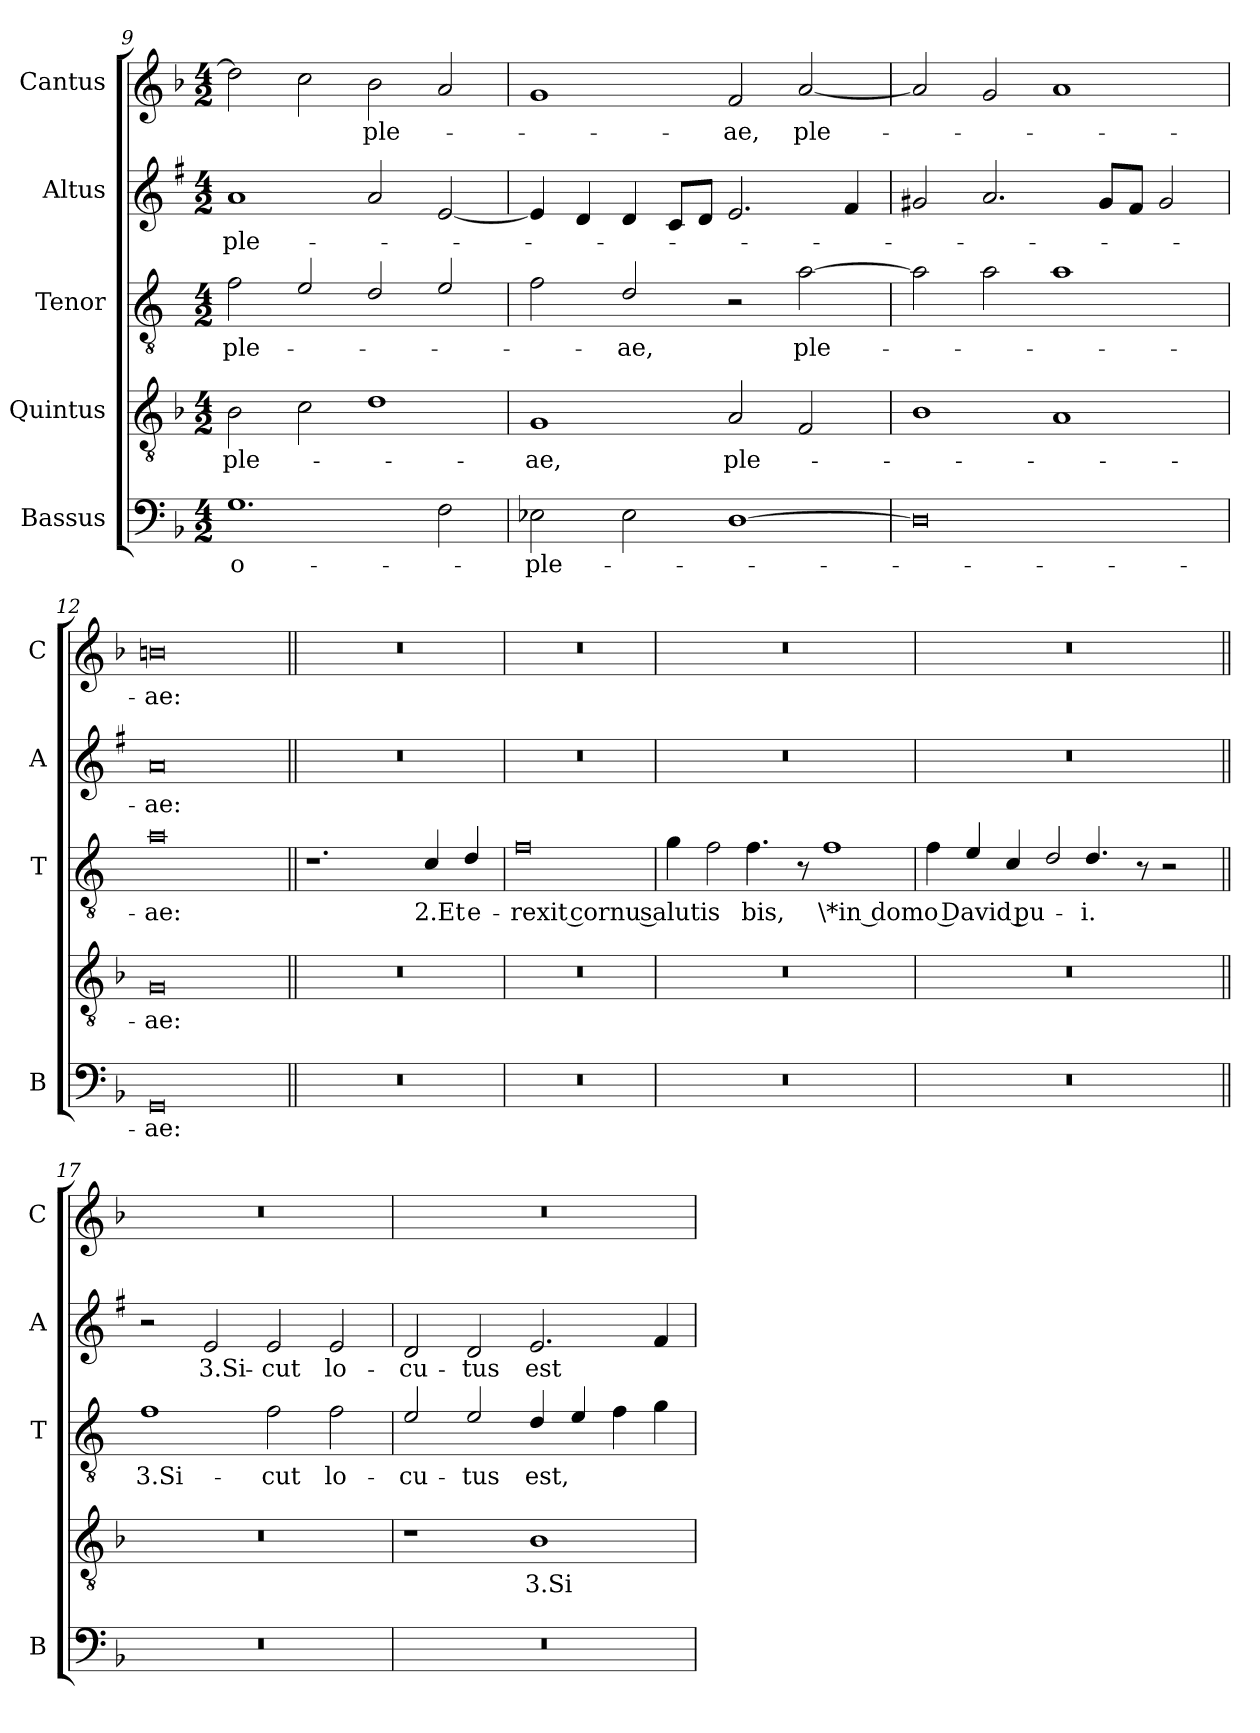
**kern	**text	**kern	**text	**kern	**text	**kern	**text	**kern	**text
*part5	*part5	*part4	*part4	*part3	*part3	*part2	*part2	*part1	*part1
*staff5	*staff5	*staff4	*staff4	*staff3	*staff3	*staff2	*staff2	*staff1	*staff1
*I"Bassus	*	*I"Quintus	*	*I"Tenor	*	*I"Altus	*	*I"Cantus	*
*I'B	*	*	*	*I'T	*	*I'A	*	*I'C	*
!!LO:PB:g=z
*clefF4	*	*clefGv2	*	*clefGv2	*	*clefG2	*	*clefG2	*
*	*	*	*	*ITrd4c7	*	*ITrd1c2	*	*	*
*k[b-]	*	*k[b-]	*	*k[b-]	*	*k[b-]	*	*k[b-]	*
*F:	*	*F:	*	*F:	*	*F:	*	*F:	*
*M4/2	*	*M4/2	*	*M4/2	*	*M4/2	*	*M4/2	*
=9	=9	=9	=9	=9	=9	=9	=9	=9	=9
!	!LO:LY:b	!	!LO:LY:b	!	!LO:LY:b	!	!LO:LY:b	!	!
1.G	-o-	2B-\	-ple-	2B-\	-ple-	1g	-ple-	2dd\]	.
.	.	2c\	.	2A/	.	.	.	2cc\	.
!	!	!	!	!	!	!	!	!	!LO:LY:b
.	.	1d	.	2G/	.	2g/	.	2b-\	-ple-
2F\	.	.	.	2A/	.	[2d/	.	2a/	.
=10	=10	=10	=10	=10	=10	=10	=10	=10	=10
!	!LO:LY:b	!	!LO:LY:b	!	!	!	!	!	!
2E-X\	-ple-	1G	-ae,	2B-\	.	4d/]	.	1g	.
.	.	.	.	.	.	4c/	.	.	.
!	!	!	!	!	!LO:LY:b	!	!	!	!
2E-\	.	.	.	2G/	-ae,	4c/	.	.	.
.	.	.	.	.	.	8B-/L	.	.	.
.	.	.	.	.	.	8c/J	.	.	.
!	!	!	!LO:LY:b	!	!	!	!	!	!LO:LY:b
[1D	.	2A/	ple-	2r	.	2.d/	.	2f/	-ae,
!	!	!	!	!	!LO:LY:b	!	!	!	!LO:LY:b
.	.	2F/	.	[2d\	ple-	.	.	[2a/	ple-
.	.	.	.	.	.	4e/	.	.	.
=11	=11	=11	=11	=11	=11	=11	=11	=11	=11
0D]	.	1B-	.	2d\]	.	2f#X/	.	2a/]	.
.	.	.	.	2d\	.	2.g/	.	2g/	.
.	.	1A	.	1d	.	.	.	1a	.
.	.	.	.	.	.	8f#/L	.	.	.
.	.	.	.	.	.	8e/J	.	.	.
.	.	.	.	.	.	2f#/	.	.	.
=12	=12	=12	=12	=12	=12	=12	=12	=12	=12
!	!LO:LY:b	!	!LO:LY:b	!	!LO:LY:b	!	!LO:LY:b	!	!LO:LY:b
0GG	-ae:	0G	-ae:	0d	-ae:	0g	-ae:	0bn	-ae:
!!LO:LB:g=z
=13||	=13||	=13||	=13||	=13||	=13||	=13||	=13||	=13||	=13||
0r	.	0r	.	1.r	.	0r	.	0r	.
!	!	!	!	!	!LO:LY:b	!	!	!	!
.	.	.	.	4F/	2.Et	.	.	.	.
!	!	!	!	!	!LO:LY:b	!	!	!	!
.	.	.	.	4G/	e-	.	.	.	.
=14	=14	=14	=14	=14	=14	=14	=14	=14	=14
!	!	!	!	!	!LO:LY:b	!	!	!	!
0r	.	0r	.	0B-	-rexit cornu salutis	0r	.	0r	.
=15	=15	=15	=15	=15	=15	=15	=15	=15	=15
0r	.	0r	.	4c\	.	0r	.	0r	.
!	!	!	!	!LO:N:head=open	!	!	!	!	!
.	.	.	.	4B-\	.	.	.	.	.
!	!	!	!	!	!LO:LY:b	!	!	!	!
.	.	.	.	4.B-\	bis,	.	.	.	.
.	.	.	.	8r	.	.	.	.	.
!	!	!	!	!	!LO:LY:b	!	!	!	!
.	.	.	.	1B-	\*in domo David pu-	.	.	.	.
=16	=16	=16	=16	=16	=16	=16	=16	=16	=16
0r	.	0r	.	4B-\	.	0r	.	0r	.
.	.	.	.	4A/	.	.	.	.	.
.	.	.	.	4F/	.	.	.	.	.
!	!	!	!	!LO:N:head=open	!	!	!	!	!
.	.	.	.	4G/	.	.	.	.	.
!	!	!	!	!	!LO:LY:b	!	!	!	!
.	.	.	.	4.G/	-i.	.	.	.	.
.	.	.	.	8r	.	.	.	.	.
.	.	.	.	2r	.	.	.	.	.
!!LO:LB:g=z
=17||	=17||	=17||	=17||	=17||	=17||	=17||	=17||	=17||	=17||
!	!	!	!	!	!LO:LY:b	!	!	!	!
0r	.	0r	.	1B-	3.Si-	2r	.	0r	.
!	!	!	!	!	!	!	!LO:LY:b	!	!
.	.	.	.	.	.	2d/	3.Si-	.	.
!	!	!	!	!	!LO:LY:b	!	!LO:LY:b	!	!
.	.	.	.	2B-\	-cut	2d/	-cut	.	.
!	!	!	!	!	!LO:LY:b	!	!LO:LY:b	!	!
.	.	.	.	2B-\	lo-	2d/	lo-	.	.
=18	=18	=18	=18	=18	=18	=18	=18	=18	=18
!	!	!	!	!	!LO:LY:b	!	!LO:LY:b	!	!
0r	.	1r	.	2A/	-cu-	2c/	-cu-	0r	.
!	!	!	!	!	!LO:LY:b	!	!LO:LY:b	!	!
.	.	.	.	2A/	-tus	2c/	-tus	.	.
!	!	!	!LO:LY:b	!	!LO:LY:b	!	!LO:LY:b	!	!
.	.	1B-	3.Si-	4G/	est,	2.d/	est	.	.
.	.	.	.	4A/	.	.	.	.	.
.	.	.	.	4B-\	.	.	.	.	.
.	.	.	.	4c\	.	4e/	.	.	.
=	=	=	=	=	=	=	=	=	=
*-	*-	*-	*-	*-	*-	*-	*-	*-	*-
